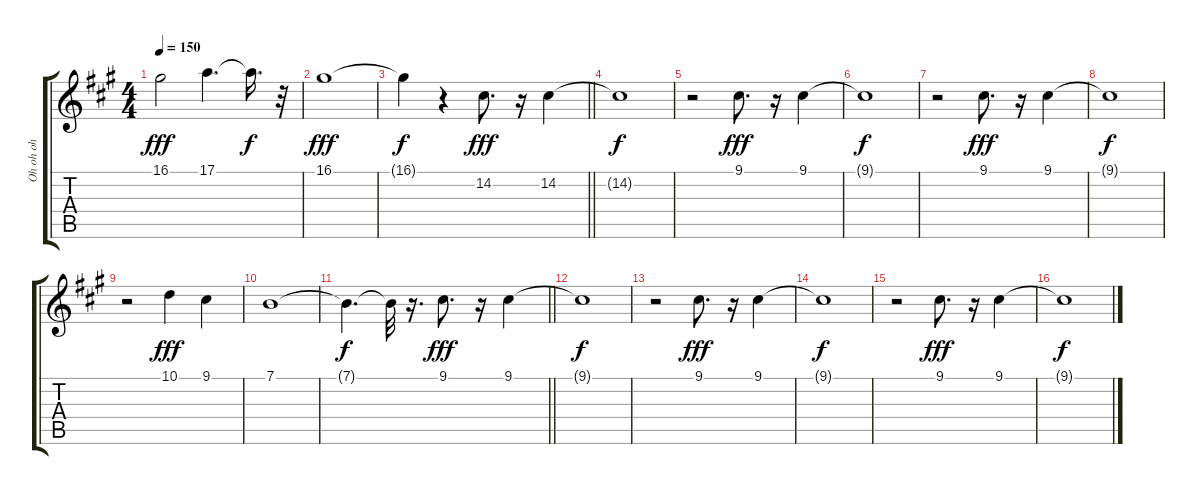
\track ("Oh oh oh" "Oh oh oh") {instrument choiraahs}
\staff {score tabs}
\tuning (E4 B3 G3 D3 A2 E2) {hide}
\ts (4 4)
\tempo 150
\clef g2
\ks a
16.1.2{dy fff} 17.1.4{d} 17.1{t}.16{d dy f} r.32 |
16.1.1{dy fff} |
\barLineRight lightlight
16.1{t}.4{dy f} r.4 14.2.8{d dy fff} r.16 14.2.4 |
14.2{t}.1{dy f} |
r.2 9.1.8{d dy fff} r.16 9.1.4 |
9.1{t}.1{dy f} |
r.2 9.1.8{d dy fff} r.16 9.1.4 |
9.1{t}.1{dy f} |
r.2 10.1.4{dy fff} 9.1.4 |
7.1.1 |
\barLineRight lightlight
7.1{t}.4{d dy f} 7.1{t}.32 r.16{d} 9.1.8{d dy fff} r.16 9.1.4 |
9.1{t}.1{dy f} |
r.2 9.1.8{d dy fff} r.16 9.1.4 |
9.1{t}.1{dy f} |
r.2 9.1.8{d dy fff} r.16 9.1.4 |
9.1{t}.1{dy f}
